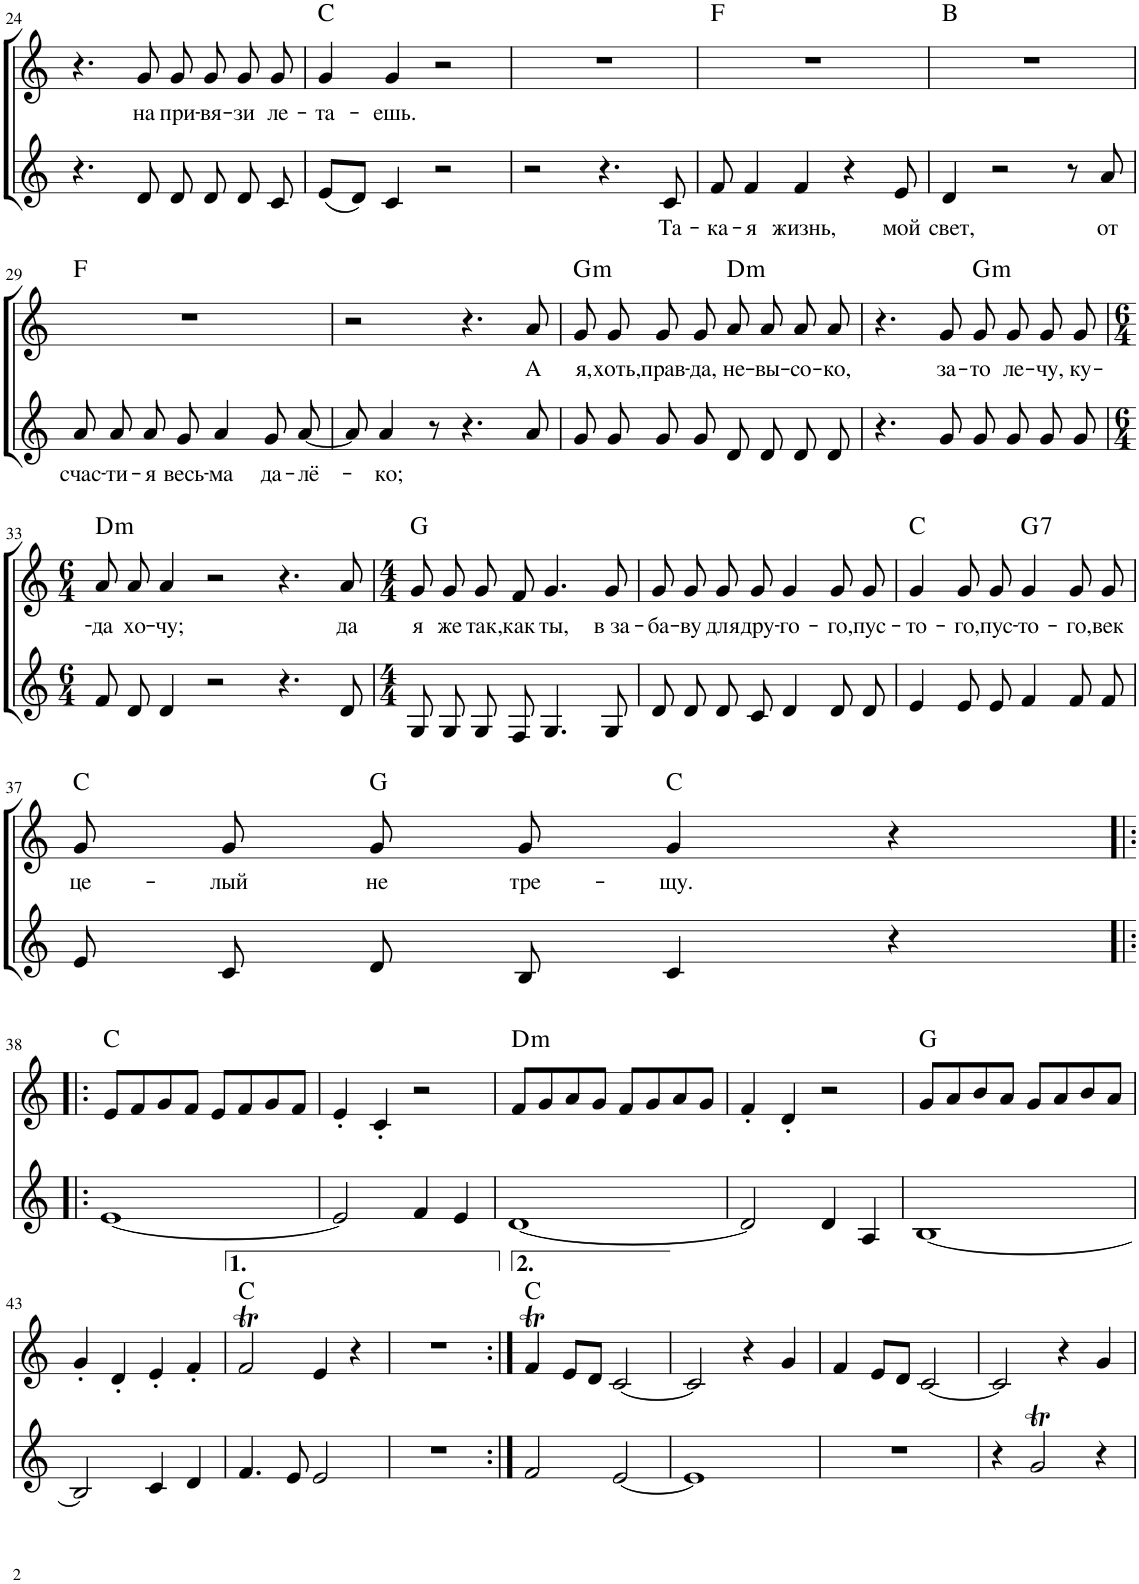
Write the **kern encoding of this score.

**kern	**kern	**harte	**kern	**text	**kern	**text	**harte
*part4	*part3	*part3	*part2	*part2	*part1	*part1	*part1
*staff4	*staff3	*	*staff2	*staff2	*staff1	*staff1	*
*I"Гобой	*I"Скрипка	*	*I"Голос	*	*I"Голос	*	*
!!LO:PB:g=z
*clefG2	*clefG2	*	*clefG2	*	*clefG2	*	*
*	*	*	*Trd4c7	*	*	*	*
*k[]	*k[]	*	*k[]	*	*k[]	*	*
*M4/4	*M4/4	*	*M4/4	*	*M4/4	*	*
=24	=24	=24	=24	=24	=24	=24	=24
1r	1r	.	4.r	.	4.r	.	.
!	!	!	!	!	!	!LO:LY:b	!
.	.	.	8d/	.	8g/	на	.
!	!	!	!	!	!	!LO:LY:b	!
.	.	.	8d/	.	8g/L	при-	.
!	!	!	!	!	!	!LO:LY:b	!
.	.	.	8d/	.	8g/J	-вя-	.
!	!	!	!	!	!	!LO:LY:b	!
.	.	.	8d/	.	8g/L	-зи	.
!	!	!	!	!	!	!LO:LY:b	!
.	.	.	8c/	.	8g/J	ле-	.
=25	=25	=25	=25	=25	=25	=25	=25
!	!	!	!	!	!	!LO:LY:b	!
1r	1r	.	(8e/L	.	4g/	-та-	C:maj
.	.	.	8d/J)	.	.	.	.
!	!	!	!	!	!	!LO:LY:b	!
.	.	.	4c/	.	4g/	-ешь.	.
.	.	.	2r	.	2r	.	.
=26	=26	=26	=26	=26	=26	=26	=26
1r	1r	.	2r	.	1r	.	.
.	.	.	4.r	.	.	.	.
!	!	!	!	!LO:LY:b	!	!	!
.	.	.	8c/	Та-	.	.	.
=27	=27	=27	=27	=27	=27	=27	=27
!	!	!	!	!LO:LY:b	!	!	!
1r	1r	.	8f/	-ка-	1r	.	F:maj
!	!	!	!	!LO:LY:b	!	!	!
.	.	.	4f/	-я	.	.	.
!	!	!	!	!LO:LY:b	!	!	!
.	.	.	4f/	жизнь,	.	.	.
.	.	.	4r	.	.	.	.
!	!	!	!	!LO:LY:b	!	!	!
.	.	.	8e/	мой	.	.	.
=28	=28	=28	=28	=28	=28	=28	=28
!	!	!	!	!LO:LY:b	!	!	!
1r	1r	.	4d/	свет,	1r	.	B:maj
.	.	.	2r	.	.	.	.
.	.	.	8r	.	.	.	.
!	!	!	!	!LO:LY:b	!	!	!
.	.	.	8a/	от	.	.	.
!!LO:LB:g=z
=29	=29	=29	=29	=29	=29	=29	=29
!	!	!	!	!LO:LY:b	!	!	!
1r	1r	.	8a/	счас-	1r	.	F:maj
!	!	!	!	!LO:LY:b	!	!	!
.	.	.	8a/	-ти-	.	.	.
!	!	!	!	!LO:LY:b	!	!	!
.	.	.	8a/	-я	.	.	.
!	!	!	!	!LO:LY:b	!	!	!
.	.	.	8g/	весь-	.	.	.
!	!	!	!	!LO:LY:b	!	!	!
.	.	.	4a/	-ма	.	.	.
!	!	!	!	!LO:LY:b	!	!	!
.	.	.	8g/	да-	.	.	.
!	!	!	!	!LO:LY:b	!	!	!
.	.	.	[8a/	-лё-	.	.	.
=30	=30	=30	=30	=30	=30	=30	=30
1r	1r	.	8a/]	.	2r	.	.
!	!	!	!	!LO:LY:b	!	!	!
.	.	.	4a/	-ко;	.	.	.
.	.	.	8r	.	.	.	.
.	.	.	4.r	.	4.r	.	.
!	!	!	!	!	!	!LO:LY:b	!
.	.	.	8a/	.	8a/	А	.
=31	=31	=31	=31	=31	=31	=31	=31
!	!	!	!	!	!	!LO:LY:b	!LO:H:kt=m
1r	1r	.	8g/	.	8g/L	я,	G:min
!	!	!	!	!	!	!LO:LY:b	!
.	.	.	8g/	.	8g/J	хоть,	.
!	!	!	!	!	!	!LO:LY:b	!
.	.	.	8g/	.	8g/L	прав-	.
!	!	!	!	!	!	!LO:LY:b	!
.	.	.	8g/	.	8g/J	-да,	.
!	!	!	!	!	!	!LO:LY:b	!LO:H:kt=m
.	.	.	8d/	.	8a/L	не-	D:min
!	!	!	!	!	!	!LO:LY:b	!
.	.	.	8d/	.	8a/J	-вы-	.
!	!	!	!	!	!	!LO:LY:b	!
.	.	.	8d/	.	8a/L	-со-	.
!	!	!	!	!	!	!LO:LY:b	!
.	.	.	8d/	.	8a/J	-ко,	.
=32	=32	=32	=32	=32	=32	=32	=32
1r	1r	.	4.r	.	4.r	.	.
!	!	!	!	!	!	!LO:LY:b	!
.	.	.	8g/	.	8g/	за-	.
!	!	!	!	!	!	!LO:LY:b	!LO:H:kt=m
.	.	.	8g/	.	8g/L	-то	G:min
!	!	!	!	!	!	!LO:LY:b	!
.	.	.	8g/	.	8g/J	ле-	.
!	!	!	!	!	!	!LO:LY:b	!
.	.	.	8g/	.	8g/L	-чу,	.
!	!	!	!	!	!	!LO:LY:b	!
.	.	.	8g/	.	8g/J	ку-	.
!!LO:LB:g=z
=33	=33	=33	=33	=33	=33	=33	=33
*M6/4	*M6/4	*	*M6/4	*	*M6/4	*	*
!	!	!	!	!	!	!LO:LY:b	!LO:H:kt=m
1.r	1.r	.	8f/	.	8a/L	-да	D:min
!	!	!	!	!	!	!LO:LY:b	!
.	.	.	8d/	.	8a/J	хо-	.
!	!	!	!	!	!	!LO:LY:b	!
.	.	.	4d/	.	4a/	-чу;	.
.	.	.	2r	.	2r	.	.
.	.	.	4.r	.	4.r	.	.
!	!	!	!	!	!	!LO:LY:b	!
.	.	.	8d/	.	8a/	да	.
=34	=34	=34	=34	=34	=34	=34	=34
*M4/4	*M4/4	*	*M4/4	*	*M4/4	*	*
!	!	!	!	!	!	!LO:LY:b	!
1r	1r	.	8G/	.	8g/L	я	G:maj
!	!	!	!	!	!	!LO:LY:b	!
.	.	.	8G/	.	8g/J	же	.
!	!	!	!	!	!	!LO:LY:b	!
.	.	.	8G/	.	8g/L	так,	.
!	!	!	!	!	!	!LO:LY:b	!
.	.	.	8F/	.	8f/J	как	.
!	!	!	!	!	!	!LO:LY:b	!
.	.	.	4.G/	.	4.g/	ты,	.
!	!	!	!	!	!	!LO:LY:b	!
.	.	.	8G/	.	8g/	в за-	.
=35	=35	=35	=35	=35	=35	=35	=35
!	!	!	!	!	!	!LO:LY:b	!
1r	1r	.	8d/	.	8g/L	-ба-	.
!	!	!	!	!	!	!LO:LY:b	!
.	.	.	8d/	.	8g/J	-ву	.
!	!	!	!	!	!	!LO:LY:b	!
.	.	.	8d/	.	8g/L	для	.
!	!	!	!	!	!	!LO:LY:b	!
.	.	.	8c/	.	8g/J	дру-	.
!	!	!	!	!	!	!LO:LY:b	!
.	.	.	4d/	.	4g/	-го-	.
!	!	!	!	!	!	!LO:LY:b	!
.	.	.	8d/	.	8g/L	-го,	.
!	!	!	!	!	!	!LO:LY:b	!
.	.	.	8d/	.	8g/J	пус-	.
=36	=36	=36	=36	=36	=36	=36	=36
!	!	!	!	!	!	!LO:LY:b	!
1r	1r	.	4e/	.	4g/	-то-	C:maj
!	!	!	!	!	!	!LO:LY:b	!
.	.	.	8e/	.	8g/L	-го,	.
!	!	!	!	!	!	!LO:LY:b	!
.	.	.	8e/	.	8g/J	пус-	.
!	!	!	!	!	!	!LO:LY:b	!LO:H:kt=7
.	.	.	4f/	.	4g/	-то-	G:7
!	!	!	!	!	!	!LO:LY:b	!
.	.	.	8f/	.	8g/L	-го,	.
!	!	!	!	!	!	!LO:LY:b	!
.	.	.	8f/	.	8g/J	век	.
!!LO:LB:g=z
=37	=37	=37	=37	=37	=37	=37	=37
!	!	!	!	!	!	!LO:LY:b	!
1r	1r	.	8e/	.	8g/L	це-	C:maj
!	!	!	!	!	!	!LO:LY:b	!
.	.	.	8c/	.	8g/J	-лый	.
!	!	!	!	!	!	!LO:LY:b	!
.	.	.	8d/	.	8g/L	не	G:maj
!	!	!	!	!	!	!LO:LY:b	!
.	.	.	8B/	.	8g/J	тре-	.
!	!	!	!	!	!	!LO:LY:b	!
.	.	.	4c/	.	4g/	-щу.	C:maj
.	.	.	4r	.	4r	.	.
!!LO:LB:g=z
=38!|:	=38!|:	=38!|:	=38!|:	=38!|:	=38!|:	=38!|:	=38!|:
[1e	8e/L	C:maj	1r	.	1r	.	.
.	8f/	.	.	.	.	.	.
.	8g/	.	.	.	.	.	.
.	8f/J	.	.	.	.	.	.
.	8e/L	.	.	.	.	.	.
.	8f/	.	.	.	.	.	.
.	8g/	.	.	.	.	.	.
.	8f/J	.	.	.	.	.	.
=39	=39	=39	=39	=39	=39	=39	=39
2e/]	4e'/	.	1r	.	1r	.	.
.	4c'/	.	.	.	.	.	.
4f/	2r	.	.	.	.	.	.
4e/	.	.	.	.	.	.	.
=40	=40	=40	=40	=40	=40	=40	=40
!	!	!LO:H:kt=m	!	!	!	!	!
[1d	8f/L	D:min	1r	.	1r	.	.
.	8g/	.	.	.	.	.	.
.	8a/	.	.	.	.	.	.
.	8g/J	.	.	.	.	.	.
.	8f/L	.	.	.	.	.	.
.	8g/	.	.	.	.	.	.
.	8a/	.	.	.	.	.	.
.	8g/J	.	.	.	.	.	.
=41	=41	=41	=41	=41	=41	=41	=41
2d/]	4f'/	.	1r	.	1r	.	.
.	4d'/	.	.	.	.	.	.
4d/	2r	.	.	.	.	.	.
4A/	.	.	.	.	.	.	.
=42	=42	=42	=42	=42	=42	=42	=42
[1B	8g/L	G:maj	1r	.	1r	.	.
.	8a/	.	.	.	.	.	.
.	8b/	.	.	.	.	.	.
.	8a/J	.	.	.	.	.	.
.	8g/L	.	.	.	.	.	.
.	8a/	.	.	.	.	.	.
.	8b/	.	.	.	.	.	.
.	8a/J	.	.	.	.	.	.
!!LO:LB:g=z
=43	=43	=43	=43	=43	=43	=43	=43
2B/]	4g'/	.	1r	.	1r	.	.
.	4d'/	.	.	.	.	.	.
4c/	4e'/	.	.	.	.	.	.
4d/	4f'/	.	.	.	.	.	.
=44	=44	=44	=44	=44	=44	=44	=44
4.f/	2fT/	C:maj	1r	.	1r	.	.
8e/	.	.	.	.	.	.	.
2e/	4e/	.	.	.	.	.	.
.	4r	.	.	.	.	.	.
=45	=45	=45	=45	=45	=45	=45	=45
1r	1r	.	1r	.	1r	.	.
=46:|!	=46:|!	=46:|!	=46:|!	=46:|!	=46:|!	=46:|!	=46:|!
2f/	4fT/	C:maj	1r	.	1r	.	.
.	8e/L	.	.	.	.	.	.
.	8d/J	.	.	.	.	.	.
[2e/	[2c/	.	.	.	.	.	.
=47	=47	=47	=47	=47	=47	=47	=47
1e]	2c/]	.	1r	.	1r	.	.
.	4r	.	.	.	.	.	.
.	4g/	.	.	.	.	.	.
=48	=48	=48	=48	=48	=48	=48	=48
1r	4f/	.	1r	.	1r	.	.
.	8e/L	.	.	.	.	.	.
.	8d/J	.	.	.	.	.	.
.	[2c/	.	.	.	.	.	.
=49	=49	=49	=49	=49	=49	=49	=49
4r	2c/]	.	1r	.	1r	.	.
2gT/	.	.	.	.	.	.	.
.	4r	.	.	.	.	.	.
4r	4g/	.	.	.	.	.	.
=	=	=	=	=	=	=	=
*-	*-	*-	*-	*-	*-	*-	*-
